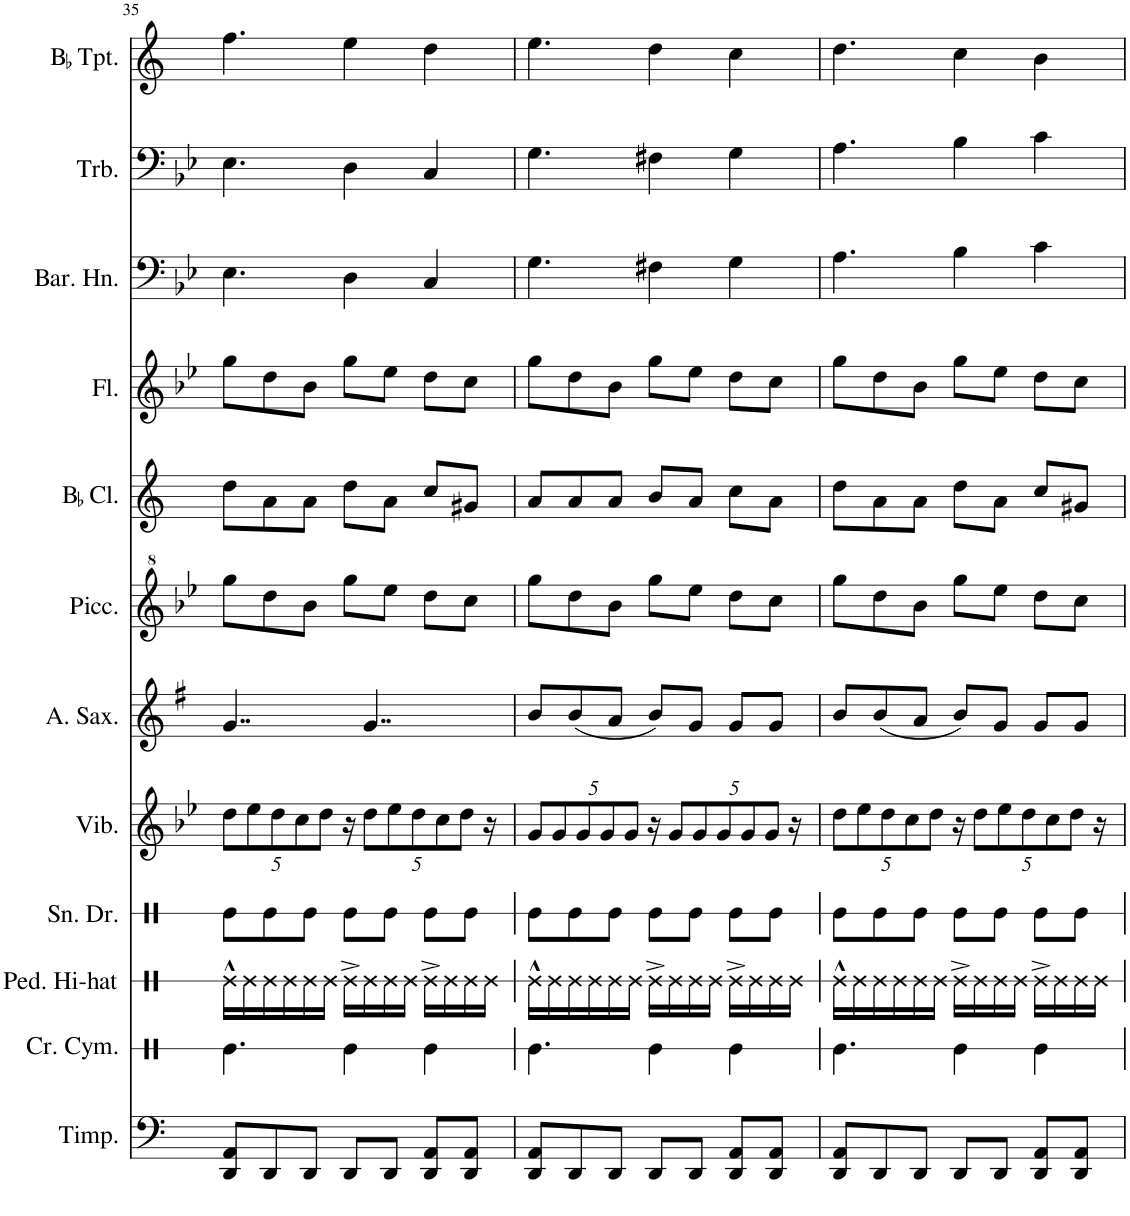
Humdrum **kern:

**kern	**kern	**kern	**kern	**kern	**kern	**kern	**kern	**kern	**kern	**kern	**kern
*part12	*part11	*part10	*part9	*part8	*part7	*part6	*part5	*part4	*part3	*part2	*part1
*staff12	*staff11	*staff10	*staff9	*staff8	*staff7	*staff6	*staff5	*staff4	*staff3	*staff2	*staff1
*I"Timpani	*I"Crash Cymbal	*I"Pedal Hi-hat	*I"Snare Drum	*I"Vibraphone	*I"Alto Saxophone	*I"Piccolo	*I"BaccidentalFlat Clarinet	*I"Flute	*I"Baritone Horn	*I"Trombone	*I"BaccidentalFlat Trumpet
*I'Timp.	*I'Cr. Cym.	*I'Ped. Hi-hat	*I'Sn. Dr.	*I'Vib.	*I'A. Sax.	*I'Picc.	*I'BaccidentalFlat Cl.	*I'Fl.	*I'Bar. Hn.	*I'Trb.	*I'BaccidentalFlat Tpt.
!!LO:PB:g=z
*clefF4	*clefX	*clefX	*clefX	*clefG2	*clefG2	*clefG^2	*clefG2	*clefG2	*clefF4	*clefF4	*clefG2
*	*	*	*	*	*Trd5c9	*Trd-7c-12	*Trd1c2	*	*Trd4c7	*	*Trd1c2
*k[]	*k[]	*k[]	*k[]	*k[b-e-]	*k[f#]	*k[b-e-]	*k[]	*k[b-e-]	*k[b-e-]	*k[b-e-]	*k[]
*M7/8	*M7/8	*M7/8	*M7/8	*M7/8	*M7/8	*M7/8	*M7/8	*M7/8	*M7/8	*M7/8	*M7/8
*	*	*	*	*Xbrackettup	*	*	*	*	*	*	*
=35	=35	=35	=35	=35	=35	=35	=35	=35	=35	=35	=35
8DD/ 8AA/L	4.Re\	16Re^^\LL	8Re\L	40%3dd\L	4..g/	8ggg\L	8dd\L	8gg\L	4.E-\	4.E-\	4.ff\
.	.	16Re\	.	.	.	.	.	.	.	.	.
.	.	.	.	40%3ee-\	.	.	.	.	.	.	.
8DD/	.	16Re\	8Re\	.	.	8ddd\	8a\	8dd\	.	.	.
.	.	.	.	40%3dd\	.	.	.	.	.	.	.
.	.	16Re\	.	.	.	.	.	.	.	.	.
.	.	.	.	40%3cc\	.	.	.	.	.	.	.
8DD/J	.	16Re\	8Re\J	.	.	8bb-\J	8a\J	8b-\J	.	.	.
.	.	.	.	40%3dd\J	.	.	.	.	.	.	.
.	.	16Re\JJ	.	.	.	.	.	.	.	.	.
8DD/L	4Re\	16Re^\LL	8Re\L	16r	.	8ggg\L	8dd\L	8gg\L	4D\	4D\	4ee\
.	.	16Re\	.	40%3dd\L	4..g/	.	.	.	.	.	.
8DD/J	.	16Re\	8Re\J	.	.	8eee-\J	8a\J	8ee-\J	.	.	.
.	.	.	.	40%3ee-\	.	.	.	.	.	.	.
.	.	16Re\JJ	.	.	.	.	.	.	.	.	.
.	.	.	.	40%3dd\	.	.	.	.	.	.	.
8DD/ 8AA/L	4Re\	16Re^\LL	8Re\L	.	.	8ddd\L	8cc/L	8dd\L	4C/	4C/	4dd\
.	.	.	.	40%3cc\	.	.	.	.	.	.	.
.	.	16Re\	.	.	.	.	.	.	.	.	.
.	.	.	.	40%3dd\J	.	.	.	.	.	.	.
8DD/ 8AA/J	.	16Re\	8Re\J	.	.	8ccc\J	8g#X/J	8cc\J	.	.	.
.	.	16Re\JJ	.	16r	.	.	.	.	.	.	.
=36	=36	=36	=36	=36	=36	=36	=36	=36	=36	=36	=36
8DD/ 8AA/L	4.Re\	16Re^^\LL	8Re\L	40%3g/L	8b/L	8ggg\L	8a/L	8gg\L	4.G\	4.G\	4.ee\
.	.	16Re\	.	.	.	.	.	.	.	.	.
.	.	.	.	40%3g/	.	.	.	.	.	.	.
8DD/	.	16Re\	8Re\	.	(8b/	8ddd\	8a/	8dd\	.	.	.
.	.	.	.	40%3g/	.	.	.	.	.	.	.
.	.	16Re\	.	.	.	.	.	.	.	.	.
.	.	.	.	40%3g/	.	.	.	.	.	.	.
8DD/J	.	16Re\	8Re\J	.	8a/J	8bb-\J	8a/J	8b-\J	.	.	.
.	.	.	.	40%3g/J	.	.	.	.	.	.	.
.	.	16Re\JJ	.	.	.	.	.	.	.	.	.
8DD/L	4Re\	16Re^\LL	8Re\L	16r	8b/L)	8ggg\L	8b/L	8gg\L	4F#X\	4F#X\	4dd\
.	.	16Re\	.	40%3g/L	.	.	.	.	.	.	.
8DD/J	.	16Re\	8Re\J	.	8g/J	8eee-\J	8a/J	8ee-\J	.	.	.
.	.	.	.	40%3g/	.	.	.	.	.	.	.
.	.	16Re\JJ	.	.	.	.	.	.	.	.	.
.	.	.	.	40%3g/	.	.	.	.	.	.	.
8DD/ 8AA/L	4Re\	16Re^\LL	8Re\L	.	8g/L	8ddd\L	8cc\L	8dd\L	4G\	4G\	4cc\
.	.	.	.	40%3g/	.	.	.	.	.	.	.
.	.	16Re\	.	.	.	.	.	.	.	.	.
.	.	.	.	40%3g/J	.	.	.	.	.	.	.
8DD/ 8AA/J	.	16Re\	8Re\J	.	8g/J	8ccc\J	8a\J	8cc\J	.	.	.
.	.	16Re\JJ	.	16r	.	.	.	.	.	.	.
=37	=37	=37	=37	=37	=37	=37	=37	=37	=37	=37	=37
8DD/ 8AA/L	4.Re\	16Re^^\LL	8Re\L	40%3dd\L	8b/L	8ggg\L	8dd\L	8gg\L	4.A\	4.A\	4.dd\
.	.	16Re\	.	.	.	.	.	.	.	.	.
.	.	.	.	40%3ee-\	.	.	.	.	.	.	.
8DD/	.	16Re\	8Re\	.	(8b/	8ddd\	8a\	8dd\	.	.	.
.	.	.	.	40%3dd\	.	.	.	.	.	.	.
.	.	16Re\	.	.	.	.	.	.	.	.	.
.	.	.	.	40%3cc\	.	.	.	.	.	.	.
8DD/J	.	16Re\	8Re\J	.	8a/J	8bb-\J	8a\J	8b-\J	.	.	.
.	.	.	.	40%3dd\J	.	.	.	.	.	.	.
.	.	16Re\JJ	.	.	.	.	.	.	.	.	.
8DD/L	4Re\	16Re^\LL	8Re\L	16r	8b/L)	8ggg\L	8dd\L	8gg\L	4B-\	4B-\	4cc\
.	.	16Re\	.	40%3dd\L	.	.	.	.	.	.	.
8DD/J	.	16Re\	8Re\J	.	8g/J	8eee-\J	8a\J	8ee-\J	.	.	.
.	.	.	.	40%3ee-\	.	.	.	.	.	.	.
.	.	16Re\JJ	.	.	.	.	.	.	.	.	.
.	.	.	.	40%3dd\	.	.	.	.	.	.	.
8DD/ 8AA/L	4Re\	16Re^\LL	8Re\L	.	8g/L	8ddd\L	8cc/L	8dd\L	4c\	4c\	4b\
.	.	.	.	40%3cc\	.	.	.	.	.	.	.
.	.	16Re\	.	.	.	.	.	.	.	.	.
.	.	.	.	40%3dd\J	.	.	.	.	.	.	.
8DD/ 8AA/J	.	16Re\	8Re\J	.	8g/J	8ccc\J	8g#X/J	8cc\J	.	.	.
.	.	16Re\JJ	.	16r	.	.	.	.	.	.	.
=	=	=	=	=	=	=	=	=	=	=	=
*-	*-	*-	*-	*-	*-	*-	*-	*-	*-	*-	*-
